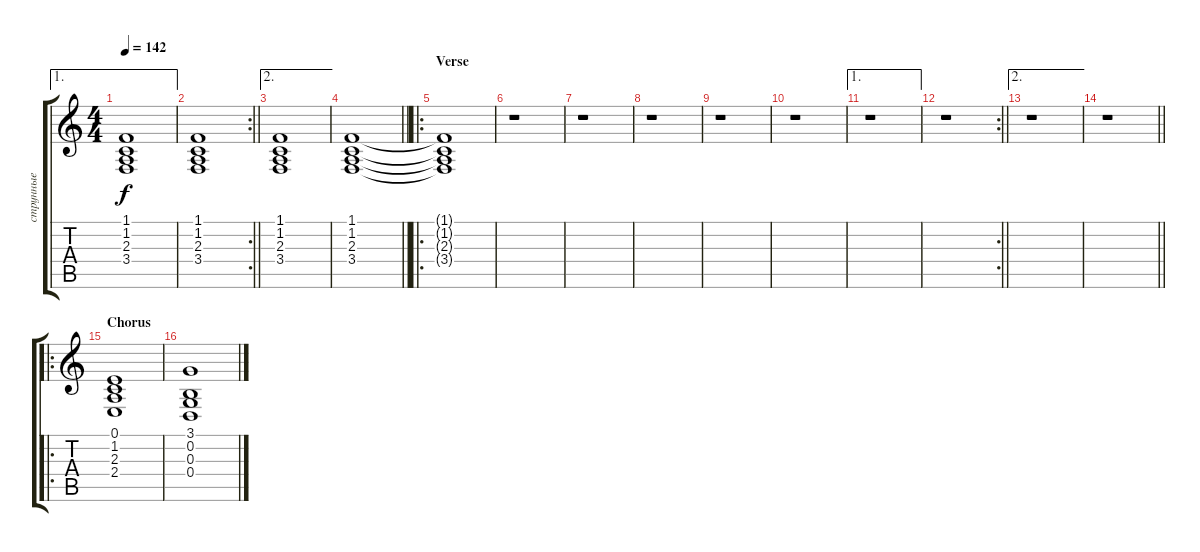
\track ("струнные" "струнные") {instrument stringensemble2}
\staff {score tabs}
\tuning (E4 B3 G3 D3 A2 E2) {hide}
\ae 1
\ts (4 4)
\tempo 142
\clef g2
\ks c
(1.1 1.2 2.3 3.4).1{dy f} |
\rc 2
\barLineRight lightlight
(1.1 1.2 2.3 3.4).1 |
\ae 2
(1.1 1.2 2.3 3.4).1 |
\barLineRight lightlight
(1.1 1.2 2.3 3.4).1 |
\ro
\section ("" "Verse")
(1.1{t} 1.2{t} 2.3{t} 3.4{t}).1 |
r.1 |
r.1 |
r.1 |
r.1 |
r.1 |
\ae 1
r.1 |
\rc 2
\barLineRight lightlight
r.1 |
\ae 2
r.1 |
\barLineRight lightlight
r.1 |
\ro
\section ("" "Chorus")
(0.1 1.2 2.3 2.4).1{volume 9} |
(3.1 0.2 0.3 0.4).1
